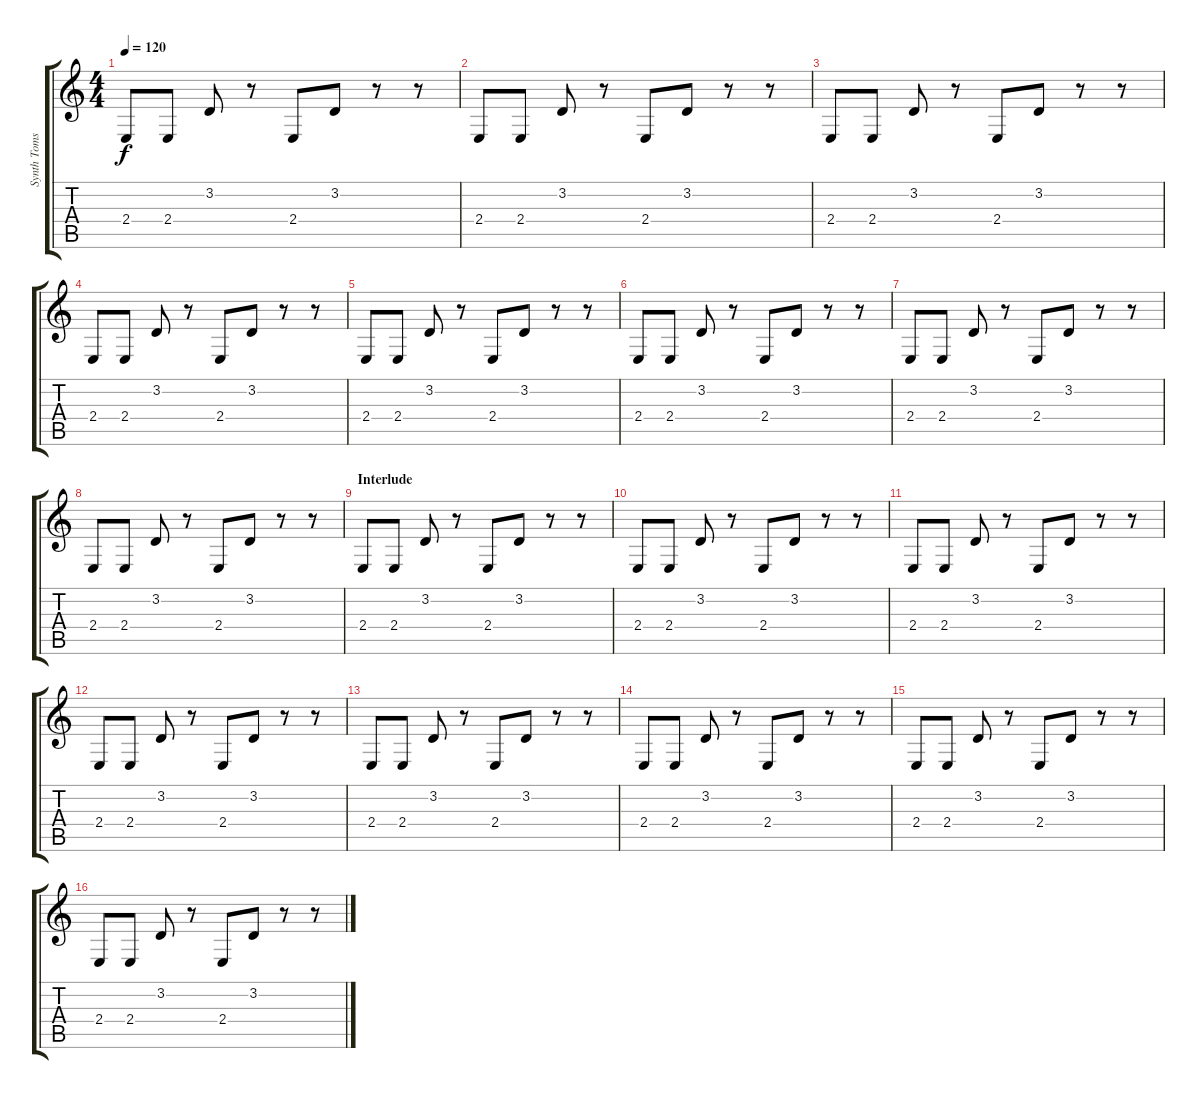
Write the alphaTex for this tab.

\track ("Synth Toms" "Synth Toms") {instrument melodictom}
\staff {score tabs}
\tuning (E4 B3 G3 D3 A2 E2) {hide}
\ts (4 4)
\tempo 120
\clef g2
\ks c
2.4.8{dy f} 2.4.8 3.2.8 r.8 2.4.8 3.2.8 r.8 r.8 |
2.4.8 2.4.8 3.2.8 r.8 2.4.8 3.2.8 r.8 r.8 |
2.4.8 2.4.8 3.2.8 r.8 2.4.8 3.2.8 r.8 r.8 |
2.4.8 2.4.8 3.2.8 r.8 2.4.8 3.2.8 r.8 r.8 |
2.4.8 2.4.8 3.2.8 r.8 2.4.8 3.2.8 r.8 r.8 |
2.4.8 2.4.8 3.2.8 r.8 2.4.8 3.2.8 r.8 r.8 |
2.4.8 2.4.8 3.2.8 r.8 2.4.8 3.2.8 r.8 r.8 |
2.4.8 2.4.8 3.2.8 r.8 2.4.8 3.2.8 r.8 r.8 |
\section ("" "Interlude")
2.4.8 2.4.8 3.2.8 r.8 2.4.8 3.2.8 r.8 r.8 |
2.4.8 2.4.8 3.2.8 r.8 2.4.8 3.2.8 r.8 r.8 |
2.4.8 2.4.8 3.2.8 r.8 2.4.8 3.2.8 r.8 r.8 |
2.4.8 2.4.8 3.2.8 r.8 2.4.8 3.2.8 r.8 r.8 |
2.4.8 2.4.8 3.2.8 r.8 2.4.8 3.2.8 r.8 r.8 |
2.4.8 2.4.8 3.2.8 r.8 2.4.8 3.2.8 r.8 r.8 |
2.4.8 2.4.8 3.2.8 r.8 2.4.8 3.2.8 r.8 r.8 |
2.4.8 2.4.8 3.2.8 r.8 2.4.8 3.2.8 r.8 r.8
